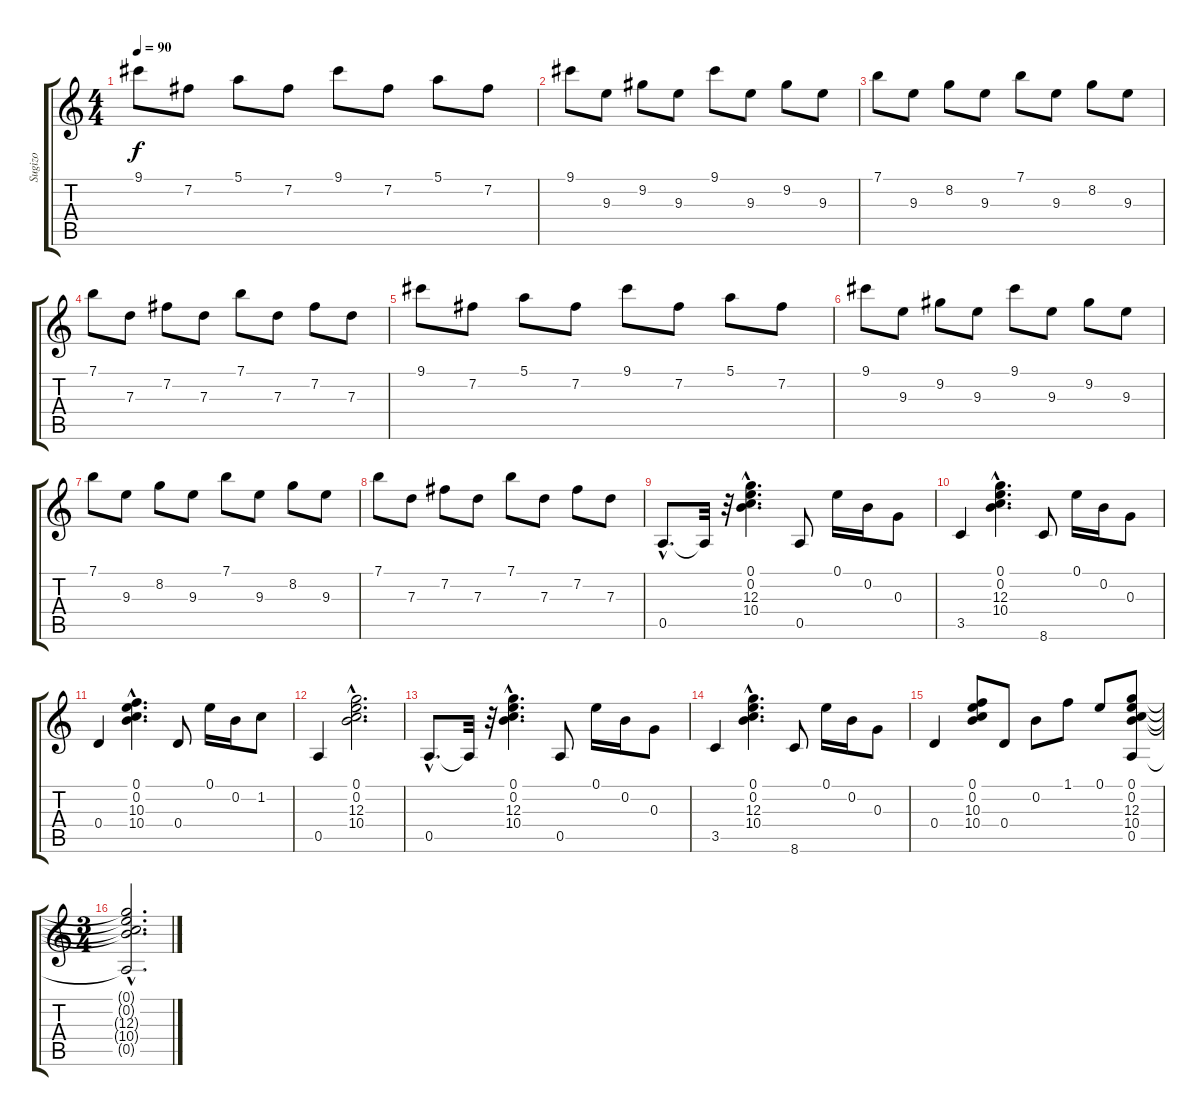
\track ("Sugizo" "Sugizo") {instrument acousticguitarsteel}
\staff {score tabs}
\tuning (E4 B3 G3 D3 A2 E2) {hide}
\ts (4 4)
\tempo 90
\clef g2
\ks c
9.1.8{dy f} 7.2.8 5.1.8 7.2.8 9.1.8 7.2.8 5.1.8 7.2.8 |
9.1.8 9.3.8 9.2.8 9.3.8 9.1.8 9.3.8 9.2.8 9.3.8 |
7.1.8 9.3.8 8.2.8 9.3.8 7.1.8 9.3.8 8.2.8 9.3.8 |
7.1.8 7.3.8 7.2.8 7.3.8 7.1.8 7.3.8 7.2.8 7.3.8 |
9.1.8 7.2.8 5.1.8 7.2.8 9.1.8 7.2.8 5.1.8 7.2.8 |
9.1.8 9.3.8 9.2.8 9.3.8 9.1.8 9.3.8 9.2.8 9.3.8 |
7.1.8 9.3.8 8.2.8 9.3.8 7.1.8 9.3.8 8.2.8 9.3.8 |
7.1.8 7.3.8 7.2.8 7.3.8 7.1.8 7.3.8 7.2.8 7.3.8 |
0.5{hac}.8{d} 0.5{t}.32 r.32 (0.1{hac} 0.2{hac} 12.3{hac} 10.4{hac}).4{d} 0.5.8 0.1.16 0.2.16 0.3.8 |
3.5.4 (0.1{hac} 0.2{hac} 12.3{hac} 10.4{hac}).4{d} 8.6.8 0.1.16 0.2.16 0.3.8 |
0.4.4 (0.1{hac} 0.2{hac} 10.3{hac} 10.4{hac}).4{d} 0.4.8 0.1.16 0.2.16 1.2.8 |
0.5.4 (0.1{hac} 0.2{hac} 12.3{hac} 10.4{hac}).2{d} |
0.5{hac}.8{d} 0.5{t}.32 r.32 (0.1{hac} 0.2{hac} 12.3{hac} 10.4{hac}).4{d} 0.5.8 0.1.16 0.2.16 0.3.8 |
3.5.4 (0.1{hac} 0.2{hac} 12.3{hac} 10.4{hac}).4{d} 8.6.8 0.1.16 0.2.16 0.3.8 |
0.4.4 (0.1 0.2 10.3 10.4).8 0.4.8 0.2.8 1.1.8 0.1.8 (0.1 0.2 12.3 10.4 0.5).8 |
\ts (3 4)
(0.1{hac t} 0.2{hac t} 12.3{hac t} 10.4{hac t} 0.5{hac t}).2{d}
